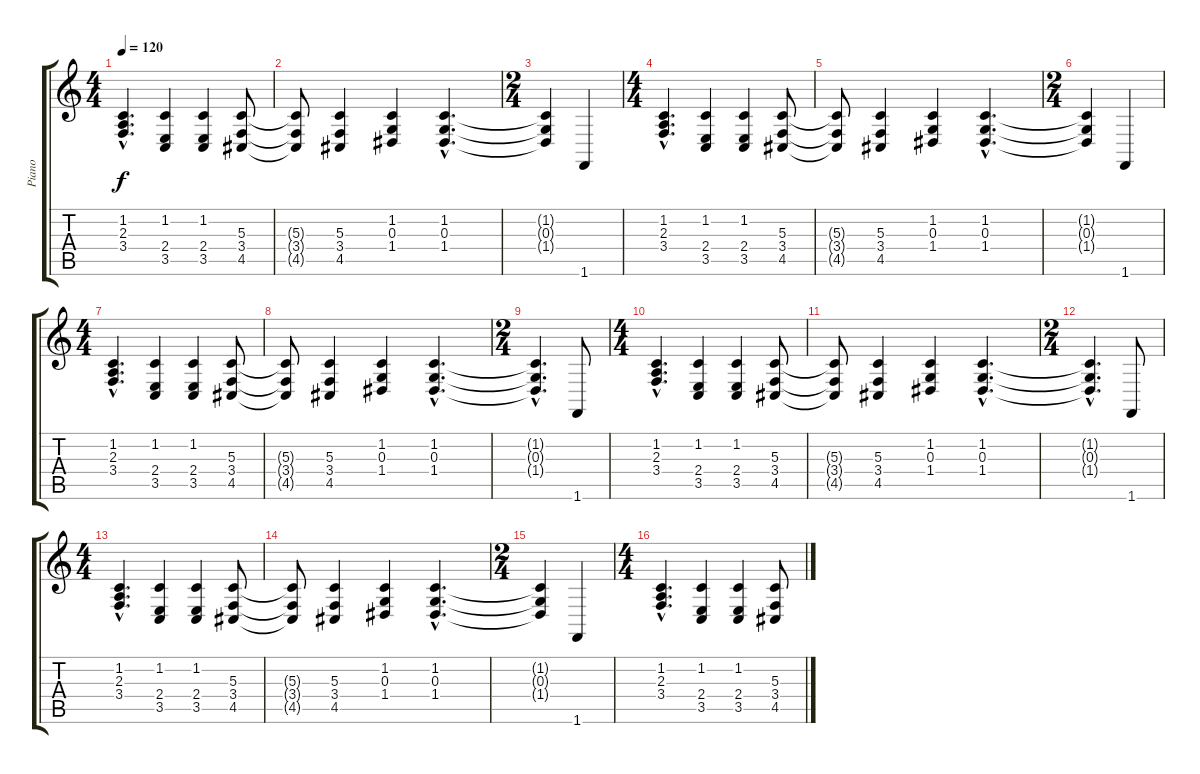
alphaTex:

\track ("Piano" "Piano") {instrument brightacousticpiano}
\staff {score tabs}
\tuning (E4 B3 G3 D3 A2 E2) {hide}
\ts (4 4)
\tempo 120
\clef g2
\ks c
(1.2{hac} 2.3{hac} 3.4{hac}).4{d dy f} (1.2 2.4 3.5).4 (1.2 2.4 3.5).4 (5.3 3.4 4.5).8 |
(5.3{t} 3.4{t} 4.5{t}).8 (5.3 3.4 4.5).4 (1.2 0.3 1.4).4 (1.2{hac} 0.3{hac} 1.4{hac}).4{d} |
\ts (2 4)
(1.2{t} 0.3{t} 1.4{t}).4 1.6.4 |
\ts (4 4)
(1.2{hac} 2.3{hac} 3.4{hac}).4{d} (1.2 2.4 3.5).4 (1.2 2.4 3.5).4 (5.3 3.4 4.5).8 |
(5.3{t} 3.4{t} 4.5{t}).8 (5.3 3.4 4.5).4 (1.2 0.3 1.4).4 (1.2{hac} 0.3{hac} 1.4{hac}).4{d} |
\ts (2 4)
(1.2{t} 0.3{t} 1.4{t}).4 1.6.4 |
\ts (4 4)
(1.2{hac} 2.3{hac} 3.4{hac}).4{d} (1.2 2.4 3.5).4 (1.2 2.4 3.5).4 (5.3 3.4 4.5).8 |
(5.3{t} 3.4{t} 4.5{t}).8 (5.3 3.4 4.5).4 (1.2 0.3 1.4).4 (1.2{hac} 0.3{hac} 1.4{hac}).4{d} |
\ts (2 4)
(1.2{hac t} 0.3{hac t} 1.4{hac t}).4{d} 1.6.8 |
\ts (4 4)
(1.2{hac} 2.3{hac} 3.4{hac}).4{d} (1.2 2.4 3.5).4 (1.2 2.4 3.5).4 (5.3 3.4 4.5).8 |
(5.3{t} 3.4{t} 4.5{t}).8 (5.3 3.4 4.5).4 (1.2 0.3 1.4).4 (1.2{hac} 0.3{hac} 1.4{hac}).4{d} |
\ts (2 4)
(1.2{hac t} 0.3{hac t} 1.4{hac t}).4{d} 1.6.8 |
\ts (4 4)
(1.2{hac} 2.3{hac} 3.4{hac}).4{d} (1.2 2.4 3.5).4 (1.2 2.4 3.5).4 (5.3 3.4 4.5).8 |
(5.3{t} 3.4{t} 4.5{t}).8 (5.3 3.4 4.5).4 (1.2 0.3 1.4).4 (1.2{hac} 0.3{hac} 1.4{hac}).4{d} |
\ts (2 4)
(1.2{t} 0.3{t} 1.4{t}).4 1.6.4 |
\ts (4 4)
(1.2{hac} 2.3{hac} 3.4{hac}).4{d} (1.2 2.4 3.5).4 (1.2 2.4 3.5).4 (5.3 3.4 4.5).8
